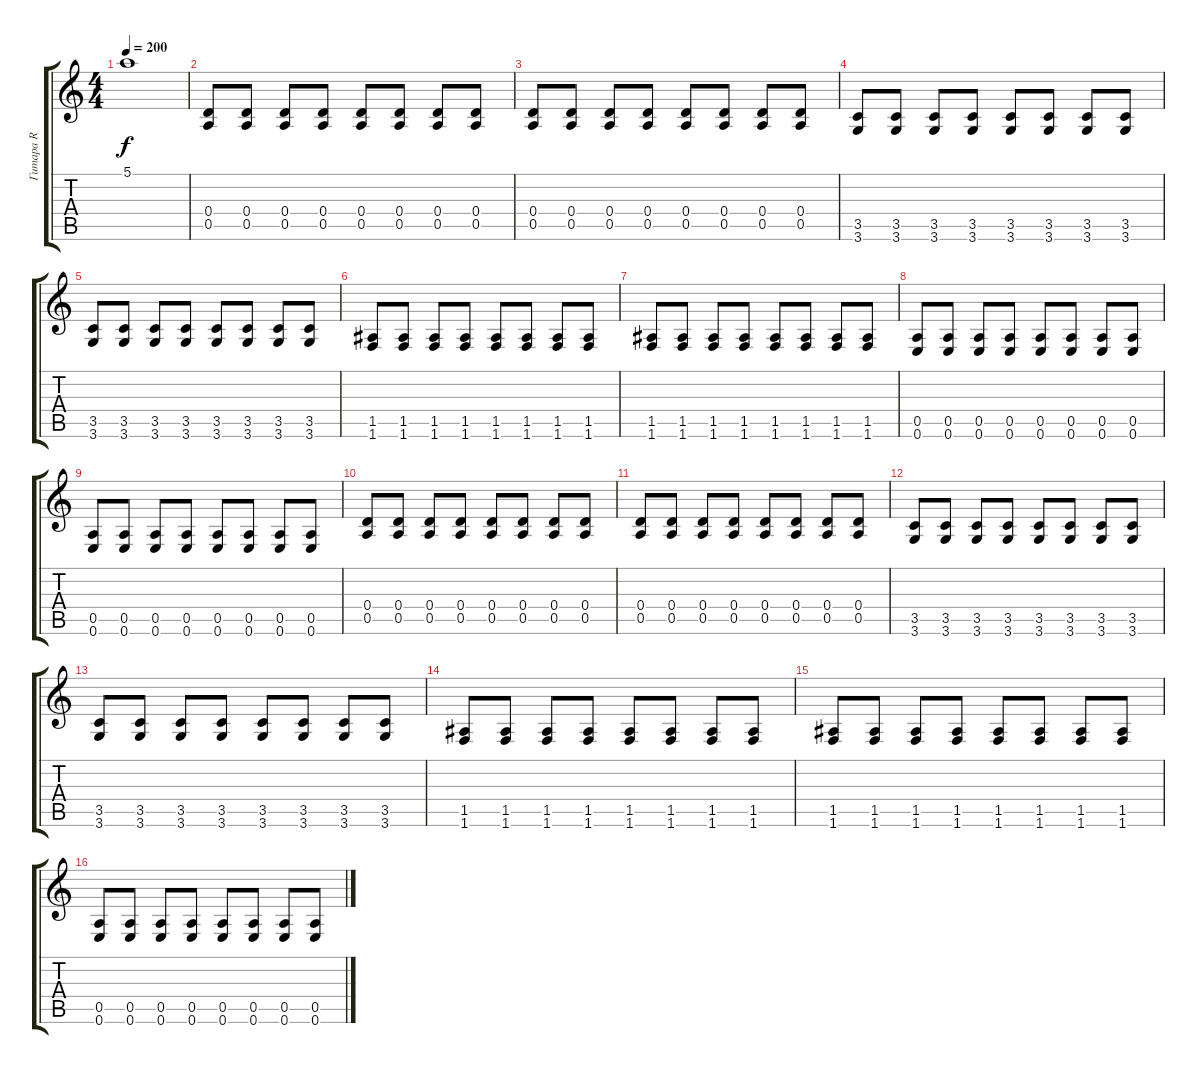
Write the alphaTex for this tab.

\track ("Гитара R" "Гитара R") {instrument overdrivenguitar}
\staff {score tabs}
\tuning (E4 B3 G3 D3 A2 E2) {hide}
\ts (4 4)
\tempo 200
\clef g2
\ks c
5.1{t}.1{dy f} |
(0.4 0.5).8{volume 11} (0.4 0.5).8 (0.4 0.5).8 (0.4 0.5).8 (0.4 0.5).8 (0.4 0.5).8 (0.4 0.5).8 (0.4 0.5).8 |
(0.4 0.5).8 (0.4 0.5).8 (0.4 0.5).8 (0.4 0.5).8 (0.4 0.5).8 (0.4 0.5).8 (0.4 0.5).8 (0.4 0.5).8 |
(3.5 3.6).8 (3.5 3.6).8 (3.5 3.6).8 (3.5 3.6).8 (3.5 3.6).8 (3.5 3.6).8 (3.5 3.6).8 (3.5 3.6).8 |
(3.5 3.6).8 (3.5 3.6).8 (3.5 3.6).8 (3.5 3.6).8 (3.5 3.6).8 (3.5 3.6).8 (3.5 3.6).8 (3.5 3.6).8 |
(1.5 1.6).8 (1.5 1.6).8 (1.5 1.6).8 (1.5 1.6).8 (1.5 1.6).8 (1.5 1.6).8 (1.5 1.6).8 (1.5 1.6).8 |
(1.5 1.6).8 (1.5 1.6).8 (1.5 1.6).8 (1.5 1.6).8 (1.5 1.6).8 (1.5 1.6).8 (1.5 1.6).8 (1.5 1.6).8 |
(0.5 0.6).8 (0.5 0.6).8 (0.5 0.6).8 (0.5 0.6).8 (0.5 0.6).8 (0.5 0.6).8 (0.5 0.6).8 (0.5 0.6).8 |
(0.5 0.6).8 (0.5 0.6).8 (0.5 0.6).8 (0.5 0.6).8 (0.5 0.6).8 (0.5 0.6).8 (0.5 0.6).8 (0.5 0.6).8 |
(0.4 0.5).8{volume 11} (0.4 0.5).8 (0.4 0.5).8 (0.4 0.5).8 (0.4 0.5).8 (0.4 0.5).8 (0.4 0.5).8 (0.4 0.5).8 |
(0.4 0.5).8 (0.4 0.5).8 (0.4 0.5).8 (0.4 0.5).8 (0.4 0.5).8 (0.4 0.5).8 (0.4 0.5).8 (0.4 0.5).8 |
(3.5 3.6).8 (3.5 3.6).8 (3.5 3.6).8 (3.5 3.6).8 (3.5 3.6).8 (3.5 3.6).8 (3.5 3.6).8 (3.5 3.6).8 |
(3.5 3.6).8 (3.5 3.6).8 (3.5 3.6).8 (3.5 3.6).8 (3.5 3.6).8 (3.5 3.6).8 (3.5 3.6).8 (3.5 3.6).8 |
(1.5 1.6).8 (1.5 1.6).8 (1.5 1.6).8 (1.5 1.6).8 (1.5 1.6).8 (1.5 1.6).8 (1.5 1.6).8 (1.5 1.6).8 |
(1.5 1.6).8 (1.5 1.6).8 (1.5 1.6).8 (1.5 1.6).8 (1.5 1.6).8 (1.5 1.6).8 (1.5 1.6).8 (1.5 1.6).8 |
(0.5 0.6).8 (0.5 0.6).8 (0.5 0.6).8 (0.5 0.6).8 (0.5 0.6).8 (0.5 0.6).8 (0.5 0.6).8 (0.5 0.6).8
